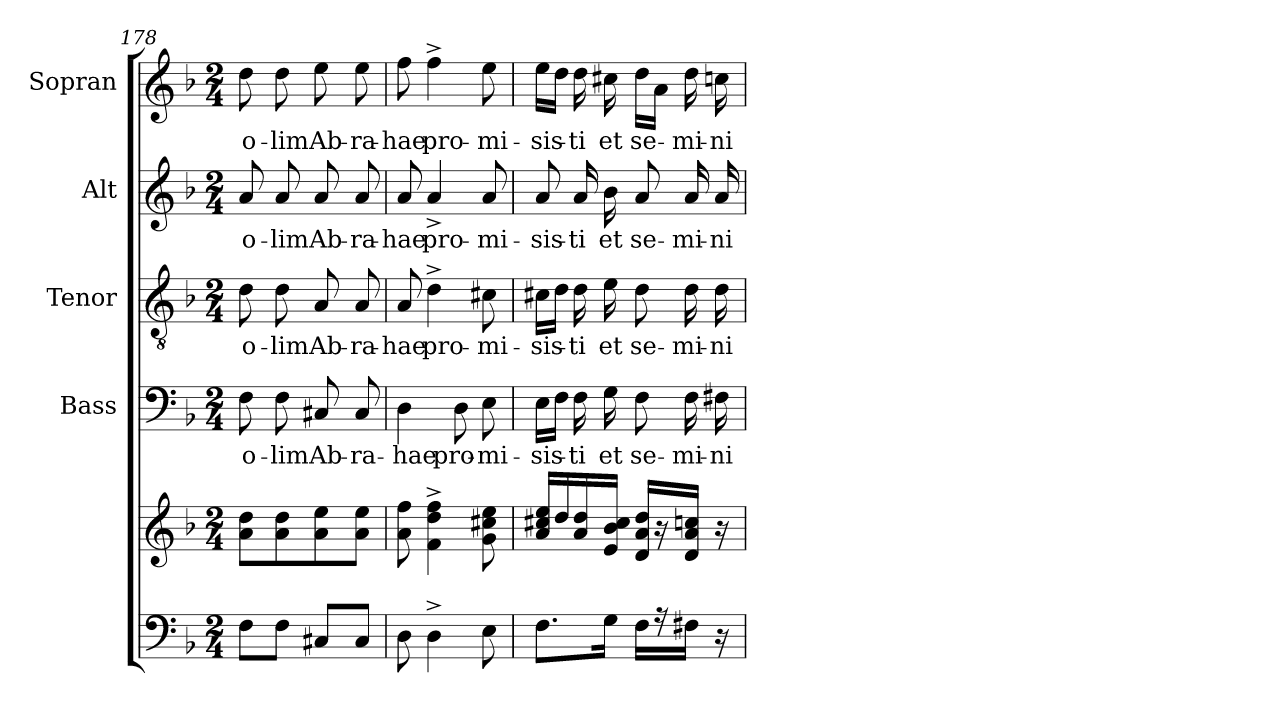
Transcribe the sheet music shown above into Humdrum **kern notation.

**kern	**kern	**kern	**text	**kern	**text	**kern	**text	**kern	**text
*part5	*part5	*part4	*part4	*part3	*part3	*part2	*part2	*part1	*part1
*staff6	*staff5	*staff4	*staff4	*staff3	*staff3	*staff2	*staff2	*staff1	*staff1
*	*	*I"Bass	*	*I"Tenor	*	*I"Alt	*	*I"Sopran	*
*	*	*I'B.	*	*I'T.	*	*I'A.	*	*I'S.	*
*clefF4	*clefG2	*clefF4	*	*clefGv2	*	*clefG2	*	*clefG2	*
*k[b-]	*k[b-]	*k[b-]	*	*k[b-]	*	*k[b-]	*	*k[b-]	*
*F:	*F:	*F:	*	*F:	*	*F:	*	*F:	*
*M2/4	*M2/4	*M2/4	*	*M2/4	*	*M2/4	*	*M2/4	*
=178	=178	=178	=178	=178	=178	=178	=178	=178	=178
!	!	!	!LO:LY:b	!	!LO:LY:b	!	!LO:LY:b	!	!LO:LY:b
8F\L	8a\ 8dd\L	8F\	o-	8d\	o-	8a/	o-	8dd\	o-
!	!	!	!LO:LY:b	!	!LO:LY:b	!	!LO:LY:b	!	!LO:LY:b
8F\J	8a\ 8dd\	8F\	-lim	8d\	-lim	8a/	-lim	8dd\	-lim
!	!	!	!LO:LY:b	!	!LO:LY:b	!	!LO:LY:b	!	!LO:LY:b
8C#X/L	8a\ 8ee\	8C#X/	Ab-	8A/	Ab-	8a/	Ab-	8ee\	Ab-
!	!	!	!LO:LY:b	!	!LO:LY:b	!	!LO:LY:b	!	!LO:LY:b
8C#/J	8a\ 8ee\J	8C#/	-ra-	8A/	-ra-	8a/	-ra-	8ee\	-ra-
=179	=179	=179	=179	=179	=179	=179	=179	=179	=179
!	!	!	!LO:LY:b	!	!LO:LY:b	!	!LO:LY:b	!	!LO:LY:b
8D\	8a\ 8ff\	4D\	-hae	8A/	-hae	8a/	-hae	8ff\	-hae
!	!	!	!	!	!LO:LY:b	!	!LO:LY:b	!	!LO:LY:b
4D^>\	4f\^> 4dd\^> 4ff\^>	.	.	4d^>\	pro-	4a^>/	pro-	4ff^>\	pro-
!	!	!	!LO:LY:b	!	!	!	!	!	!
.	.	8D\	pro-	.	.	.	.	.	.
!	!	!	!LO:LY:b	!	!LO:LY:b	!	!LO:LY:b	!	!LO:LY:b
8E\	8g\ 8cc#X\ 8ee\	8E\	-mi-	8c#X\	-mi-	8a/	-mi-	8ee\	-mi-
=180	=180	=180	=180	=180	=180	=180	=180	=180	=180
!	!	!	!LO:LY:b	!	!LO:LY:b	!	!LO:LY:b	!	!LO:LY:b
8.F\L	16a/ 16cc#X/ 16ee/LL	16E\LL	-sis-	16c#X\LL	-sis-	8a/	-sis-	16ee\LL	-sis-
.	16dd/	16F\JJ	.	16d\JJ	.	.	.	16dd\JJ	.
!	!	!	!LO:LY:b	!	!LO:LY:b	!	!LO:LY:b	!	!LO:LY:b
.	16a/ 16dd/	16F\	-ti	16d\	-ti	16a/	-ti	16dd\	-ti
!	!	!	!LO:LY:b	!	!LO:LY:b	!	!LO:LY:b	!	!LO:LY:b
16G\Jk	16e/ 16b-/ 16cc#/JJ	16G\	et	16e\	et	16b-\	et	16cc#X\	et
!	!	!	!LO:LY:b	!	!LO:LY:b	!	!LO:LY:b	!	!LO:LY:b
16F\KL	16d/ 16a/ 16dd/KL	8F\	se-	8d\	se-	8a/	se-	16dd\LL	se-
16r	16r	.	.	.	.	.	.	16a\JJ	.
!	!	!	!LO:LY:b	!	!LO:LY:b	!	!LO:LY:b	!	!LO:LY:b
16F#X\Jk	16d/ 16a/ 16ccn/Jk	16F\	-mi-	16d\	-mi-	16a/	-mi-	16dd\	-mi-
!	!	!	!LO:LY:b	!	!LO:LY:b	!	!LO:LY:b	!	!LO:LY:b
16r	16r	16F#X\	-ni	16d\	-ni	16a/	-ni	16ccn\	-ni
=	=	=	=	=	=	=	=	=	=
*-	*-	*-	*-	*-	*-	*-	*-	*-	*-
